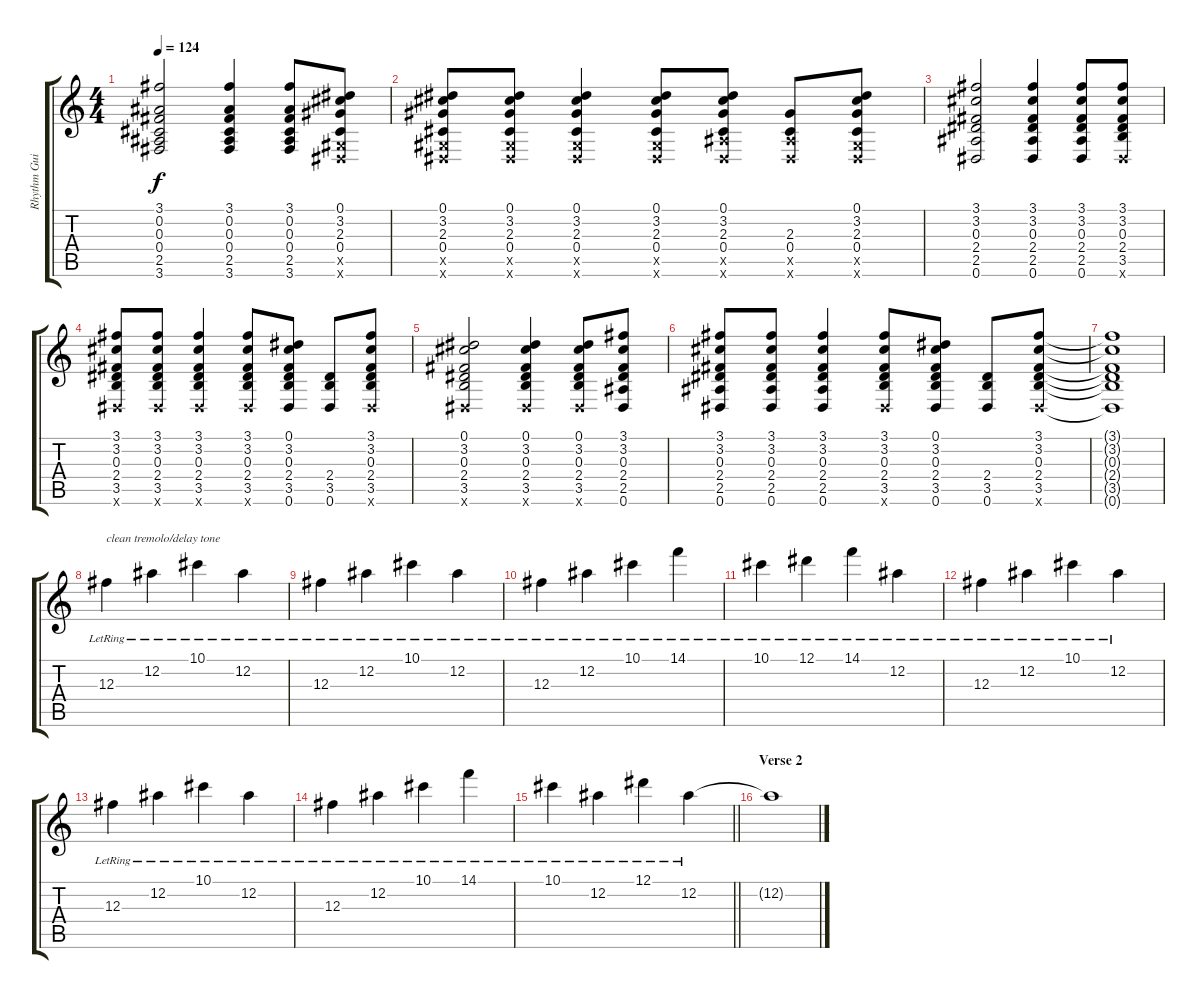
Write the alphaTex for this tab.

\track ("Rhythm Guitar" "Rhythm Gui") {instrument distortionguitar}
\staff {score tabs}
\tuning (Eb4 Bb3 Gb3 Db3 Ab2 Eb2) {hide}
\ts (4 4)
\tempo 124
\clef g2
\ks c
(3.1 0.2 0.3 0.4 2.5 3.6).2{dy f} (3.1 0.2 0.3 0.4 2.5 3.6).4 (3.1 0.2 0.3 0.4 2.5 3.6).8 (0.1 3.2 2.3 0.4 0.5{x} 0.6{x}).8 |
(0.1 3.2 2.3 0.4 0.5{x} 0.6{x}).8 (0.1 3.2 2.3 0.4 0.5{x} 0.6{x}).8 (0.1 3.2 2.3 0.4 0.5{x} 0.6{x}).4 (0.1 3.2 2.3 0.4 0.5{x} 0.6{x}).8 (0.1 3.2 2.3 0.4 2.5{x} 0.6{x}).8 (2.3 0.4 2.5{x} 0.6{x}).8 (0.1 3.2 2.3 0.4 0.5{x} 0.6{x}).8 |
(3.1 3.2 0.3 2.4 2.5 0.6).2 (3.1 3.2 0.3 2.4 2.5 0.6).4 (3.1 3.2 0.3 2.4 2.5 0.6).8 (3.1 3.2 0.3 2.4 3.5 0.6{x}).8 |
(3.1 3.2 0.3 2.4 3.5 0.6{x}).8 (3.1 3.2 0.3 2.4 3.5 0.6{x}).8 (3.1 3.2 0.3 2.4 3.5 0.6{x}).4 (3.1 3.2 0.3 2.4 3.5 0.6{x}).8 (0.1 3.2 0.3 2.4 3.5 0.6).8 (2.4 3.5 0.6).8 (3.1 3.2 0.3 2.4 3.5 0.6{x}).8 |
(0.1 3.2 0.3 2.4 3.5 0.6{x}).2 (0.1 3.2 0.3 2.4 3.5 0.6{x}).4 (0.1 3.2 0.3 2.4 3.5 0.6{x}).8 (3.1 3.2 0.3 2.4 2.5 0.6).8 |
(3.1 3.2 0.3 2.4 2.5 0.6).8 (3.1 3.2 0.3 2.4 2.5 0.6).8 (3.1 3.2 0.3 2.4 2.5 0.6).4 (3.1 3.2 0.3 2.4 3.5 0.6{x}).8 (0.1 3.2 0.3 2.4 3.5 0.6).8 (2.4 3.5 0.6).8 (3.1 3.2 0.3 2.4 3.5 0.6{x}).8 |
(3.1{t} 3.2{t} 0.3{t} 2.4{t} 3.5{t} 0.6{t}).1 |
12.3{lr}.4{txt "clean tremolo/delay tone" volume 14 instrument distortionguitar} 12.2{lr}.4 10.1{lr}.4 12.2{lr}.4 |
12.3{lr}.4 12.2{lr}.4 10.1{lr}.4 12.2{lr}.4 |
12.3{lr}.4 12.2{lr}.4 10.1{lr}.4 14.1{lr}.4 |
10.1{lr}.4 12.1{lr}.4 14.1{lr}.4 12.2{lr}.4 |
12.3{lr}.4 12.2{lr}.4 10.1{lr}.4 12.2{lr}.4 |
12.3{lr}.4 12.2{lr}.4 10.1{lr}.4 12.2{lr}.4 |
12.3{lr}.4 12.2{lr}.4 10.1{lr}.4 14.1{lr}.4 |
\barLineRight lightlight
10.1{lr}.4 12.2{lr}.4 12.1{lr}.4 12.2{lr}.4 |
\section ("" "Verse 2")
12.2{t}.1
